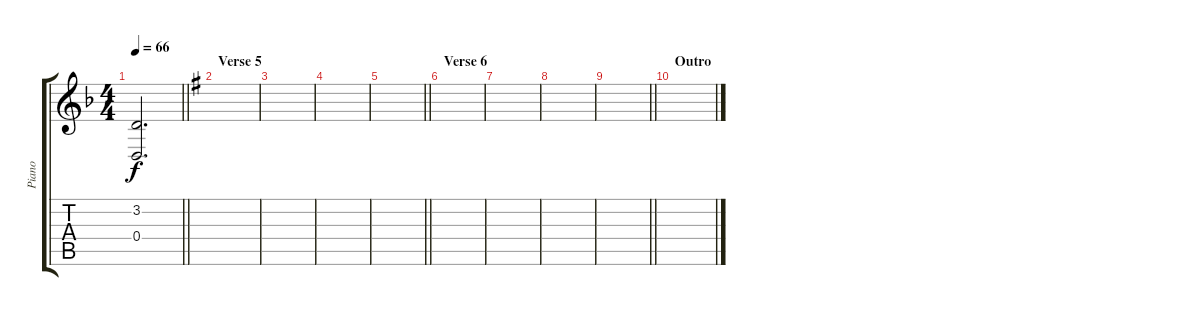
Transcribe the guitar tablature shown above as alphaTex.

\track ("Piano" "Piano") {instrument acousticgrandpiano}
\staff {score tabs}
\tuning (E4 B3 G3 D3 A2 E2) {hide}
\ts (4 4)
\tempo 66
\clef g2
\barLineRight lightlight
\ks f
(3.2 0.4).2{d dy f} |
\section ("" "Verse 5")
\ks g
|
|
|
\barLineRight lightlight
|
\section ("" "Verse 6")
|
|
|
\barLineRight lightlight
|
\section ("" "Outro")
